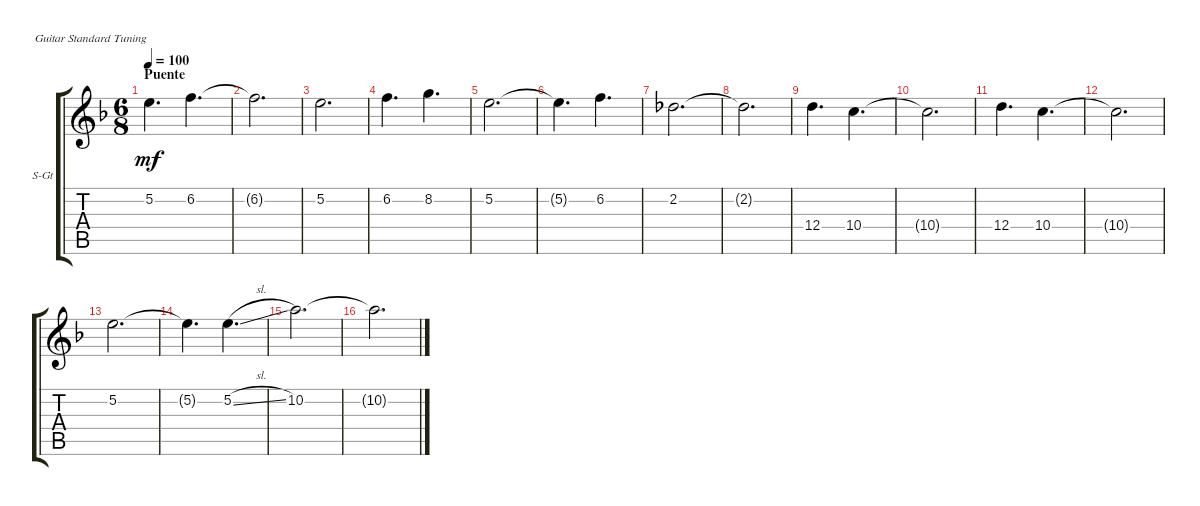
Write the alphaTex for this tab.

\defaultSystemsLayout 4
\bracketExtendMode groupsimilarinstruments
\firstSystemTrackNameOrientation horizontal
\otherSystemsTrackNameOrientation horizontal
\track ("Teclado" "S-Gt") {instrument fx7echoes}
\staff {score tabs}
\tuning (E4 B3 G3 D3 A2 E2)
\displaytranspose 12
\ts (6 8)
\section ("" "Puente")
\tempo 100
\clef g2
\ks dminor
5.2.4{d dy mf} 6.2.4{d} |
6.2{t}.2{d} |
5.2.2{d} |
6.2.4{d} 8.2.4{d} |
5.2.2{d} |
5.2{t}.4{d} 6.2.4{d} |
2.2.2{d} |
2.2{t}.2{d} |
12.4.4{d} 10.4.4{d} |
10.4{t}.2{d} |
12.4.4{d} 10.4.4{d} |
10.4{t}.2{d} |
5.2.2{d} |
5.2{t}.4{d} 5.2{sl}.4{d} |
10.2.2{d} |
10.2{t}.2{d}
